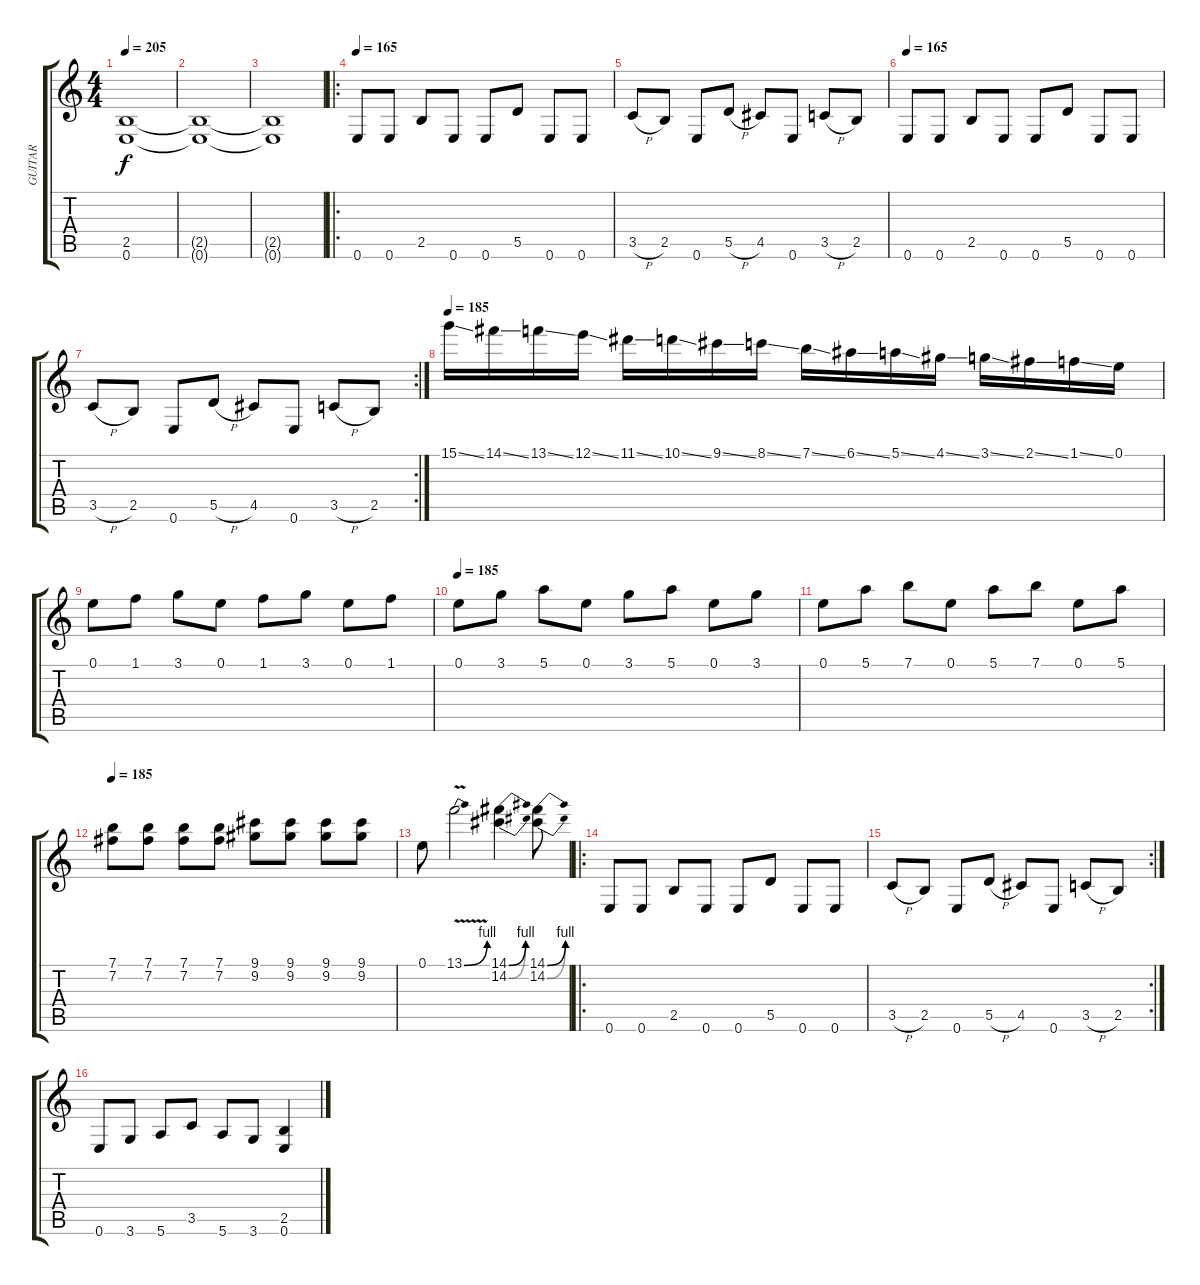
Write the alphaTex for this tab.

\track ("GUITAR" "GUITAR") {instrument distortionguitar}
\staff {score tabs}
\tuning (E4 B3 G3 D3 A2 E2) {hide}
\ts (4 4)
\tempo 205
\clef g2
\ks c
(2.5{t} 0.6{t}).1{dy f} |
(2.5{t} 0.6{t}).1 |
(2.5{t} 0.6{t}).1 |
\ro
\tempo 165
0.6.8 0.6.8 2.5.8 0.6.8 0.6.8 5.5.8 0.6.8 0.6.8 |
3.5{h}.8 2.5.8 0.6.8 5.5{h}.8 4.5.8 0.6.8 3.5{h}.8 2.5.8 |
\tempo 165
0.6.8 0.6.8 2.5.8 0.6.8 0.6.8 5.5.8 0.6.8 0.6.8 |
\rc 2
3.5{h}.8 2.5.8 0.6.8 5.5{h}.8 4.5.8 0.6.8 3.5{h}.8 2.5.8 |
\tempo 185
15.1{ss}.16 14.1{ss}.16 13.1{ss}.16 12.1{ss}.16 11.1{ss}.16 10.1{ss}.16 9.1{ss}.16 8.1{ss}.16 7.1{ss}.16 6.1{ss}.16 5.1{ss}.16 4.1{ss}.16 3.1{ss}.16 2.1{ss}.16 1.1{ss}.16 0.1.16 |
0.1.8 1.1.8 3.1.8 0.1.8 1.1.8 3.1.8 0.1.8 1.1.8 |
\tempo 185
0.1.8 3.1.8 5.1.8 0.1.8 3.1.8 5.1.8 0.1.8 3.1.8 |
0.1.8 5.1.8 7.1.8 0.1.8 5.1.8 7.1.8 0.1.8 5.1.8 |
\tempo 185
(7.1 7.2).8 (7.1 7.2).8 (7.1 7.2).8 (7.1 7.2).8 (9.1 9.2).8 (9.1 9.2).8 (9.1 9.2).8 (9.1 9.2).8 |
0.1.8 13.1{be (bend 0 0 60 4) v}.2 (14.1{be (bend 0 0 60 4)} 14.2{be (bend 0 0 60 4)}).4 (14.1{be (bend 0 0 60 4)} 14.2{be (bend 0 0 60 4)}).8 |
\ro
0.6.8 0.6.8 2.5.8 0.6.8 0.6.8 5.5.8 0.6.8 0.6.8 |
\rc 2
3.5{h}.8 2.5.8 0.6.8 5.5{h}.8 4.5.8 0.6.8 3.5{h}.8 2.5.8 |
0.6.8 3.6.8 5.6.8 3.5.8 5.6.8 3.6.8 (2.5 0.6).4
